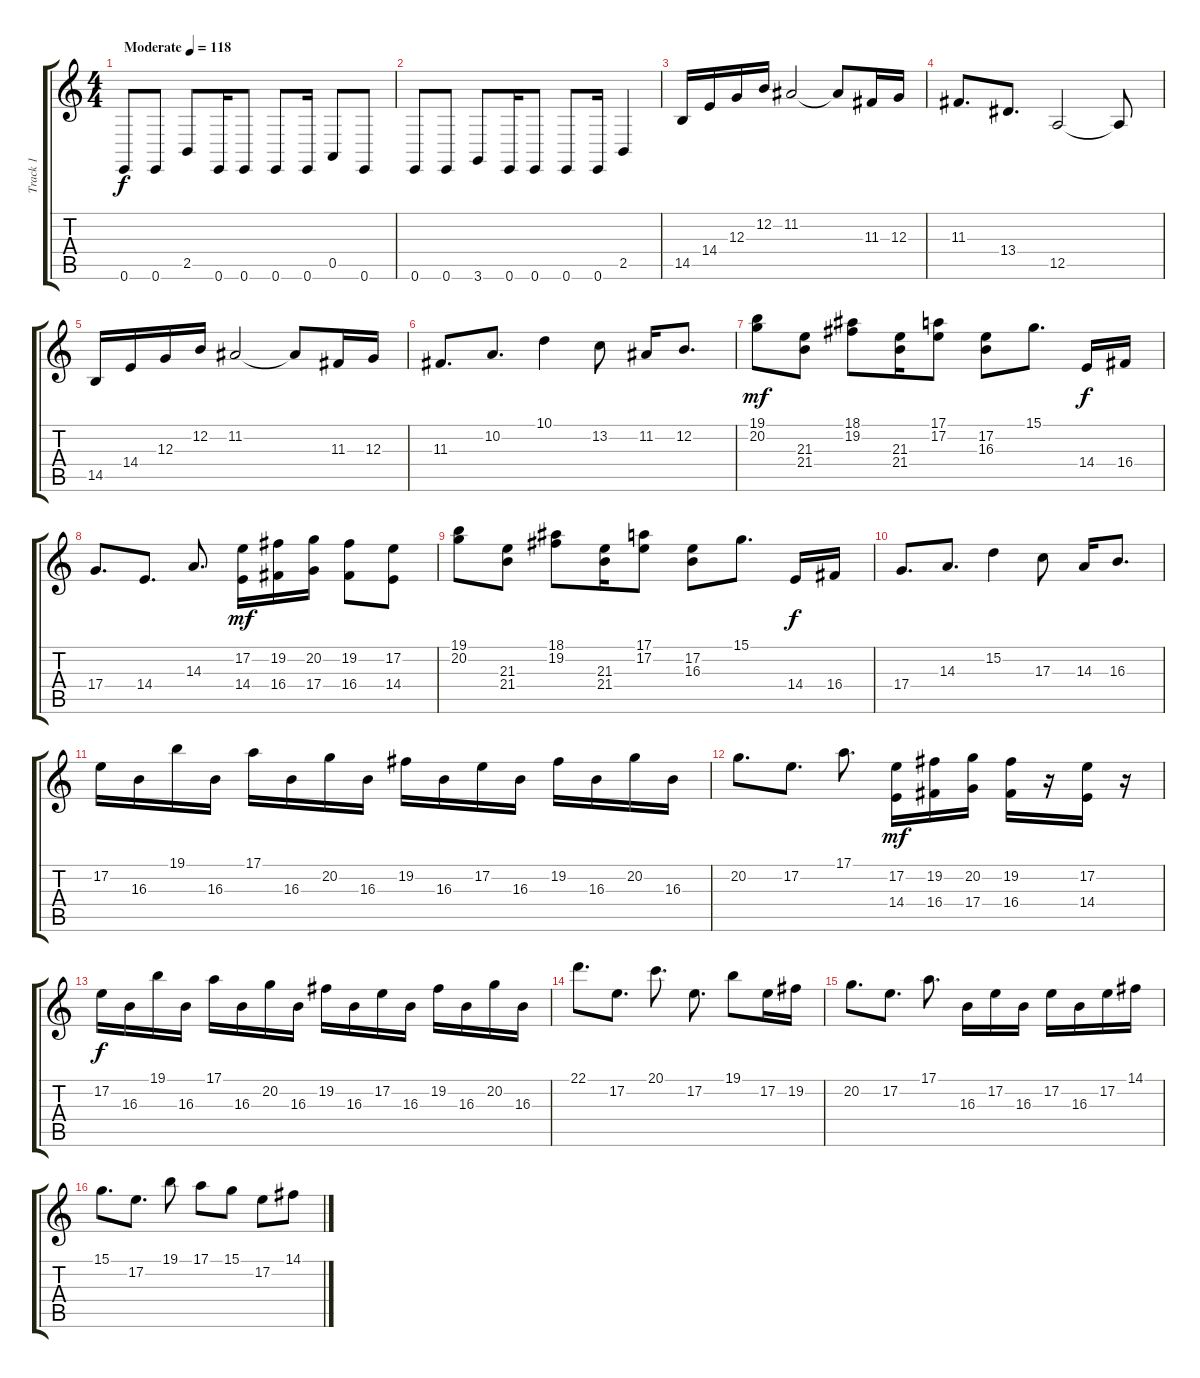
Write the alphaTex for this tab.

\track ("Track 1" "Track 1") {instrument lead2sawtooth}
\staff {score tabs}
\tuning (E4 B3 G3 D3 A2 E2) {hide}
\ts (4 4)
\tempo (118 "Moderate")
\clef g2
\ks c
0.6.8{dy f instrument lead2sawtooth} 0.6.8 2.5.8 0.6.16 0.6.8 0.6.8 0.6.16 0.5.8 0.6.8 |
0.6.8 0.6.8 3.6.8 0.6.16 0.6.8 0.6.8 0.6.16 2.5.4 |
14.5.16 14.4.16 12.3.16 12.2.16 11.2.2 11.2{t}.8 11.3.16 12.3.16 |
11.3.8{d} 13.4.8{d} 12.5.2 12.5{t}.8 |
14.5.16 14.4.16 12.3.16 12.2.16 11.2.2 11.2{t}.8 11.3.16 12.3.16 |
11.3.8{d} 10.2.8{d} 10.1.4 13.2.8 11.2.16 12.2.8{d} |
(19.1 20.2).8{dy mf} (21.3 21.4).8 (18.1 19.2).8 (21.3 21.4).16 (17.1 17.2).8 (17.2 16.3).8 15.1.8{d} 14.4.16{dy f} 16.4.16 |
17.4.8{d} 14.4.8{d} 14.3.8{d} (17.2 14.4).16{dy mf} (19.2 16.4).16 (20.2 17.4).16 (19.2 16.4).8 (17.2 14.4).8 |
(19.1 20.2).8 (21.3 21.4).8 (18.1 19.2).8 (21.3 21.4).16 (17.1 17.2).8 (17.2 16.3).8 15.1.8{d} 14.4.16{dy f} 16.4.16 |
17.4.8{d} 14.3.8{d} 15.2.4 17.3.8 14.3.16 16.3.8{d} |
17.2.16 16.3.16 19.1.16 16.3.16 17.1.16 16.3.16 20.2.16 16.3.16 19.2.16 16.3.16 17.2.16 16.3.16 19.2.16 16.3.16 20.2.16 16.3.16 |
20.2.8{d} 17.2.8{d} 17.1.8{d} (17.2 14.4).16{dy mf} (19.2 16.4).16 (20.2 17.4).16 (19.2 16.4).16 r.16 (17.2 14.4).16 r.16 |
17.2.16{dy f} 16.3.16 19.1.16 16.3.16 17.1.16 16.3.16 20.2.16 16.3.16 19.2.16 16.3.16 17.2.16 16.3.16 19.2.16 16.3.16 20.2.16 16.3.16 |
22.1.8{d} 17.2.8{d} 20.1.8{d} 17.2.8{d} 19.1.8 17.2.16 19.2.16 |
20.2.8{d} 17.2.8{d} 17.1.8{d} 16.3.16 17.2.16 16.3.16 17.2.16 16.3.16 17.2.16 14.1.16 |
15.1.8{d} 17.2.8{d} 19.1.8 17.1.8 15.1.8 17.2.8 14.1.8
